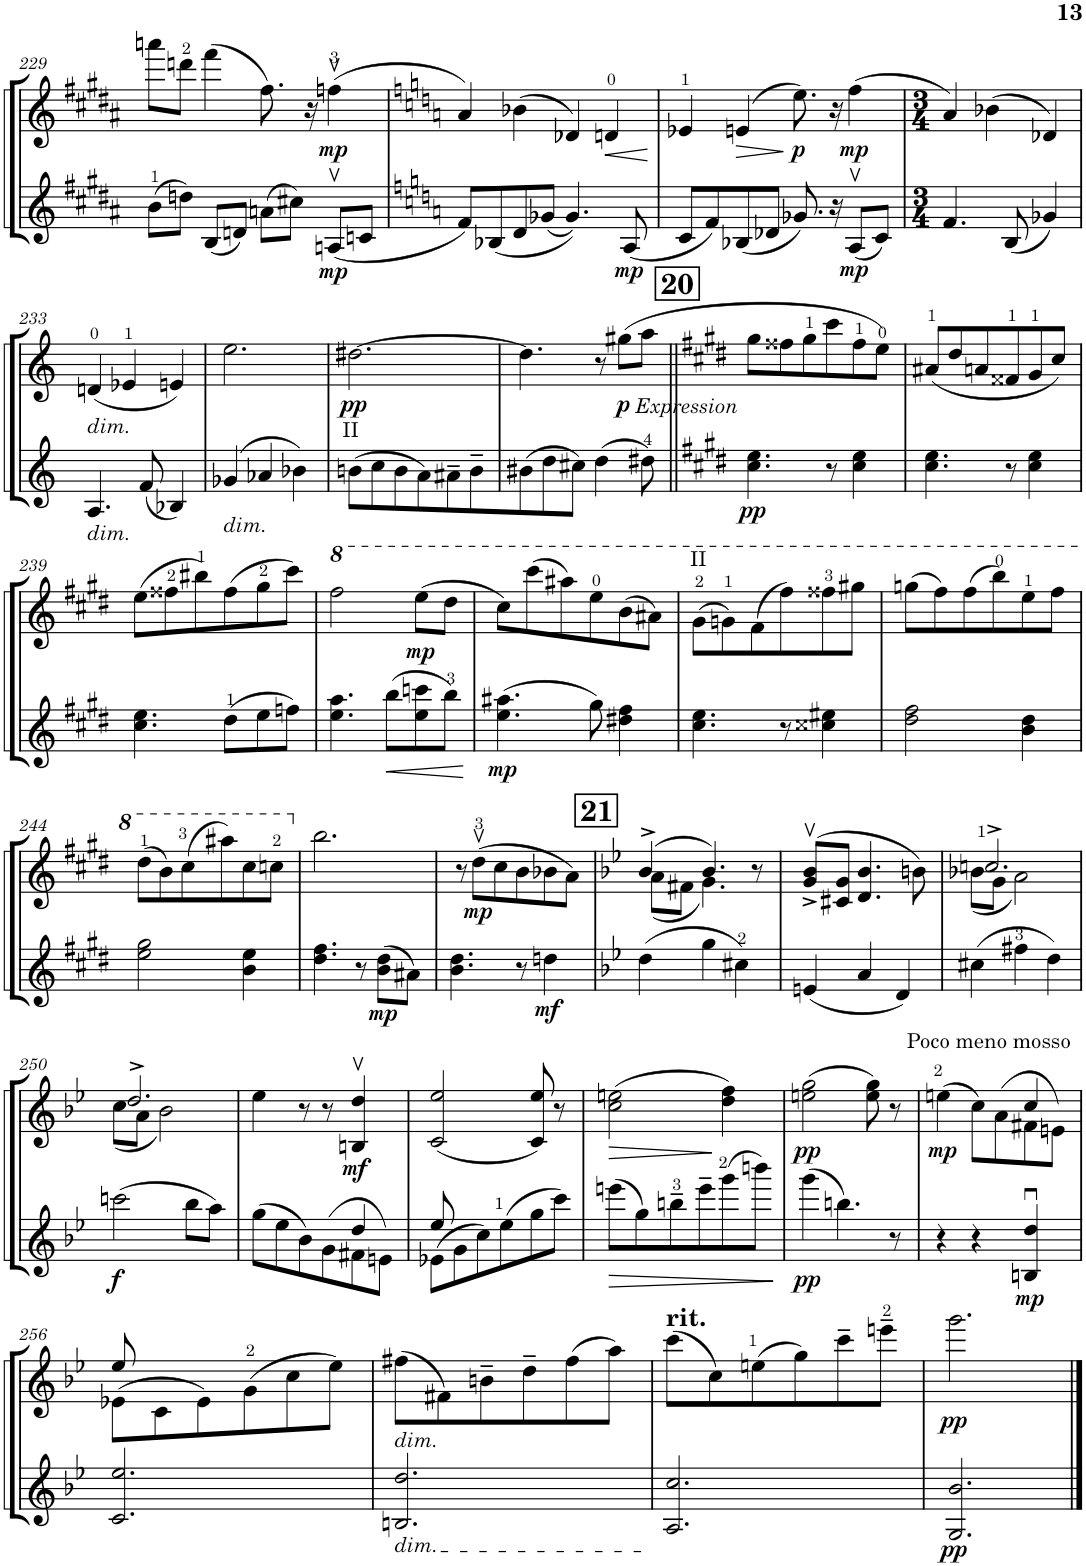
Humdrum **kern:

**kern	**dynam	**kern	**dynam
*part2	*part2	*part1	*part1
*staff2	*staff2	*staff1	*staff1
*I"Violon 2	*	*I"Violon 1	*
*I'Vln	*	*I'Vln	*
!!LO:PB:g=z
*clefG2	*	*clefG2	*
*k[f#c#g#d#a#]	*	*k[f#c#g#d#a#]	*
*M2/2	*	*M2/2	*
=229	=229	=229	=229
(8b\L	.	8aaan\L	.
8ddn\J)	.	8dddn\J	.
(8B/L	.	(4fff#\	.
8dn/J)	.	.	.
(8an\L	.	8.ff#\)	.
8cc#X\J)	.	.	.
.	.	16r	.
!	!LO:DY:b	!	!LO:DY:b
(8Anv/L	mp	(4ffnv\	mp
8cn/J	.	.	.
=230	=230	=230	=230
*k[]	*	*k[]	*
8f/L)	.	4a/)	.
(8B-X/	.	.	.
8d/	.	(4b-X\	.
(8g-X/J	.	.	.
4.g-/))	.	4d-X/)	.
!	!	!	!LO:HP:b
.	.	4dn/	<
!	!LO:DY:b	!	!
(8A/	mp	.	.
.	.	.	[
=231	=231	=231	=231
8c/L	.	4e-X/	.
8f/)	.	.	.
!	!	!	!LO:HP:b
(8B-X/	.	(4en/	>
8d-X/J	.	.	.
!	!	!	!LO:DY:n=1:b
8.g-X/)	.	8.ee\)	] p
16r	.	16r	.
!	!LO:DY:b	!	!LO:DY:n=2:b
(8Av/L	mp	(4ff\	mp
8c/J)	.	.	.
=232	=232	=232	=232
*M3/4	*	*M3/4	*
4.f/	.	4a/)	.
.	.	(4b-X\	.
(8B/	.	.	.
4g-X/)	.	4d-X/)	.
!!LO:LB:g=z
=233	=233	=233	=233
!	!	!LO:TX:b:i:t=dim.	!
!LO:TX:b:i:t=dim.	!	!	!
4.A/	.	(4dn/	.
.	.	4e-X/	.
(8f/	.	.	.
4B-X/)	.	4en/)	.
=234	=234	=234	=234
!LO:TX:b:i:t=dim.	!	!	!
(4g-X/	.	2.ee\	.
4a-X/	.	.	.
4b-X\)	.	.	.
=235	=235	=235	=235
!LO:TX:a:t=II	!	!	!
!	!	!	!LO:DY:b
(8bn\L	.	[2.dd#X\	pp
8cc\	.	.	.
8b\	.	.	.
8a\)	.	.	.
8a#X~\	.	.	.
8b~\	.	.	.
=236	=236	=236	=236
(8b#X\	.	4.dd#\]	.
8dd\	.	.	.
8cc#X\J)	.	.	.
(4dd\	.	8r	.
!	!	!LO:TX:b:i:t=Expression	!
!	!	!	!LO:DY:b
.	.	(8gg#X\L	p
8dd#X\)	.	8aa\J	.
!!LO:REH:place=s1:a:B:cj:fs=14:t=20
=237||	=237||	=237||	=237||
*k[f#c#g#d#]	*	*k[f#c#g#d#]	*
!	!LO:DY:b	!	!
4.cc#\ 4.ee\	pp	8gg#\L	.
.	.	8ff##X\	.
.	.	8gg#\	.
8r	.	8ccc#\	.
4cc#\ 4ee\	.	8ff##\	.
.	.	8ee\J)	.
=238	=238	=238	=238
4.cc#\ 4.ee\	.	(8a#X/L	.
.	.	8dd#/	.
.	.	8an/	.
8r	.	8f##X/	.
4cc#\ 4ee\	.	8g#/	.
.	.	8cc#/J)	.
!!LO:LB:g=z
=239	=239	=239	=239
4.cc#\ 4.ee\	.	(8ee\L	.
.	.	8ff##X\	.
.	.	8bb#X\)	.
(8dd#\L	.	(8ff##\	.
8ee\	.	8gg#\	.
8ffn\J)	.	8ccc#\J)	.
=240	=240	=240	=240
*	*	*8va	*
4.ee\ 4.aa\	.	2fff#\	.
!	!LO:HP:b	!	!
(8bb\L	<	.	.
!	!	!	!LO:DY:b
8ee\ 8cccn\	.	(8eee\L	mp
8bb\J)	.	8ddd#\J	.
.	[	.	.
=241	=241	=241	=241
!	!LO:DY:b	!	!
(4.ee\ 4.aa#X\	mp	8ccc#\L)	.
.	.	(8cccc#\	.
.	.	8aaa#X\)	.
8gg#\)	.	8eee\	.
4dd#X\ 4ff#\	.	(8bb\	.
.	.	8aa#X\J)	.
=242	=242	=242	=242
!	!	!LO:TX:a:t=II	!
4.cc#\ 4.ee\	.	(8gg#\L	.
.	.	8ggn\)	.
.	.	(8ff#\	.
8r	.	8fff#\)	.
4cc##X\ 4ee#X\	.	8fff##X\	.
.	.	8ggg#X\J	.
=243	=243	=243	=243
2dd#\ 2ff#\	.	(8gggn\L	.
.	.	8fff#\)	.
.	.	(8fff#\	.
.	.	8bbb\)	.
4b\ 4dd#\	.	8eee\	.
.	.	8fff#\J	.
!!LO:LB:g=z
=244	=244	=244	=244
2ee\ 2gg#\	.	(8ddd#\L	.
.	.	8bb\)	.
.	.	(8ccc#\	.
.	.	8aaa#X\)	.
4b\ 4ee\	.	8ccc#\	.
.	.	8cccn\J	.
=245	=245	=245	=245
*	*	*X8va	*
4.dd#\ 4.ff#\	.	2.bb\	.
8r	.	.	.
!	!LO:DY:b	!	!
(8b\ 8dd#\L	mp	.	.
8a#X\J)	.	.	.
=246	=246	=246	=246
4.b\ 4.dd#\	.	8r	.
!	!	!	!LO:DY:b
.	.	(8dd#v\L	mp
.	.	8cc#\	.
8r	.	8b\	.
!	!LO:DY:b	!	!
4ddn\	mf	8b-X\	.
.	.	8a\J)	.
!!LO:REH:place=s1:a:B:cj:fs=14:t=21
=247	=247	=247	=247
*k[b-e-]	*	*k[b-e-]	*
*	*	*^	*
(4dd\	.	(4b-^/	(8a\L	.
.	.	.	8f#X\J	.
4gg\	.	4.b-/)	4.g\)	.
4cc#X\)	.	.	.	.
.	.	8r	8ryy	.
*	*	*v	*v	*
=248	=248	=248	=248
(4en/	.	(8g/v^ 8b-/v^L	.
.	.	8c#X/ 8g/J	.
4a/	.	4.d/ 4.b-/	.
4d/)	.	.	.
.	.	8bn\)	.
=249	=249	=249	=249
*	*	*^	*
(4cc#X\	.	2.ccn^/	(8b-X\L	.
.	.	.	8g\J	.
4ff#X\	.	.	2a\)	.
4dd\)	.	.	.	.
!!LO:LB:g=z	!!
=250	=250	=250	=250	=250
!	!LO:DY:b	!	!	!
(2cccn\	f	2.dd^/	(8cc\L	.
.	.	.	8a\J	.
.	.	.	2b-\)	.
8bb-\L	.	.	.	.
8aa\J)	.	.	.	.
*	*	*v	*v	*
=251	=251	=251	=251
*^	*	*	*
(8gg\L	2ryy	.	4ee-\	.
8ee-\	.	.	.	.
8b-\)	.	.	8r	.
(8g\	.	.	8r	.
!	!	!	!	!LO:DY:b
8f#X\	4dd/	.	4Bn/v 4dd/v	mf
8en\J)	.	.	.	.
=252	=252	=252	=252	=252
(8e-X\L	8ee-/	.	(2c/ 2ee-/	.
8g\	8ryy	.	.	.
8cc\)	4ryy	.	.	.
(8ee-\	.	.	.	.
8gg\	4ryy	.	8c/ 8ee-/)	.
8ccc\J)	.	.	8r	.
=253	=253	=253	=253	=253
!	!	!LO:HP:b	!	!LO:HP:b
(8eeen\L	2.ryy	>	(2cc\ 2een\	>
8gg\)	.	.	.	.
8bbn~\	.	.	.	.
8eee~\	.	.	.	.
(8ggg\	.	.	4dd\ 4ff\)	]
8bbbn\J)	.	.	.	.
*v	*v	*	*	*
.	]	.	.
=254	=254	=254	=254
!	!LO:DY:b	!	!LO:DY:b
(4ggg\	pp	(2een\ 2gg\	pp
4.bbn\)	.	.	.
.	.	8ee\ 8gg\)	.
8r	.	8r	.
=255	=255	=255	=255
*	*	*^	*
!	!	!LO:TX:a:t=Poco meno mosso	!	!
!	!	!	!	!LO:DY:b
4r	.	(4een\	2ryy	mp
4r	.	8cc\L)	.	.
.	.	(8a\	.	.
!	!LO:DY:b	!	!	!
4Bn/u 4dd/u	mp	8f#X\	4cc/	.
.	.	8en\J)	.	.
!!LO:LB:g=z	!!
=256	=256	=256	=256	=256
2.c/ 2.ee-/	.	(8e-X\L	8ee-/	.
.	.	8c\	8ryy	.
.	.	8e-\)	4ryy	.
.	.	(8g\	.	.
.	.	8cc\	4ryy	.
.	.	8ee-\J)	.	.
=257	=257	=257	=257	=257
!	!	!LO:TX:b:i:t=dim.	!	!
!LO:TX:b:i:t=dim.	!	!	!	!
2.Bn/ 2.dd/	.	(8ff#X\L	2.ryy	.
.	.	8f#X\)	.	.
.	.	8bn~\	.	.
.	.	8dd~\	.	.
.	.	(8ff#\	.	.
.	.	8aa\J)	.	.
=258	=258	=258	=258	=258
!	!	!LO:TX:a:t=rit.	!	!
2.A/ 2.cc/	.	(8ccc\L	2.ryy	.
.	.	8cc\)	.	.
.	.	(8een\	.	.
.	.	8gg\)	.	.
.	.	8ccc~\	.	.
.	.	8eeen~\J	.	.
*	*	*v	*v	*
=259	=259	=259	=259
!	!LO:DY:b	!	!LO:DY:b
2.G/ 2.b-/	pp	2.ggg\	pp
==	==	==	==
*-	*-	*-	*-
